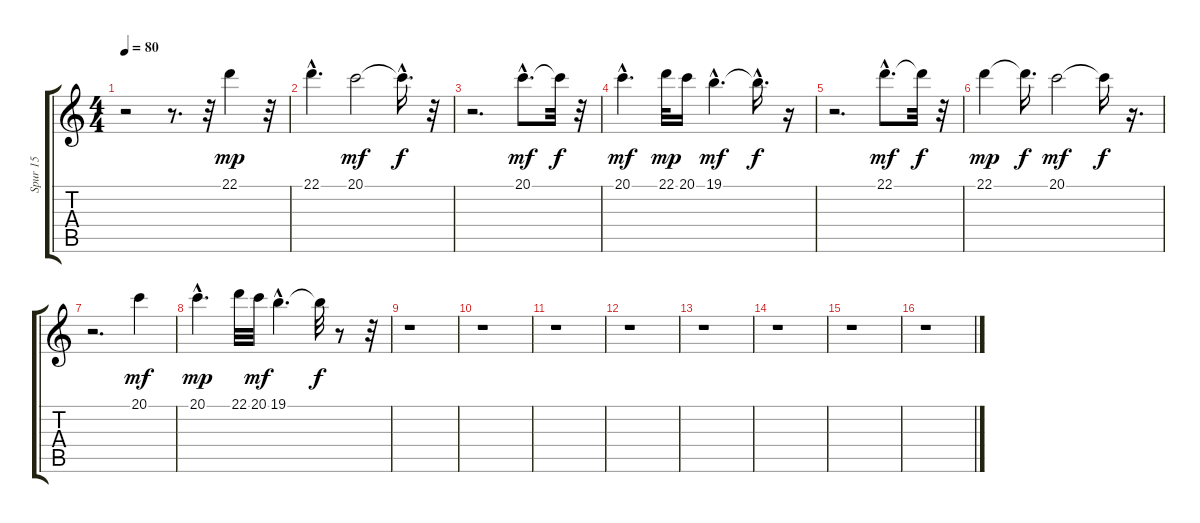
\track ("Spur 15" "Spur 15") {instrument flute}
\staff {score tabs}
\tuning (E4 B3 G3 D3 A2 E2) {hide}
\ts (4 4)
\tempo 80
\clef g2
\ks c
r.2{dy mp} r.8{d} r.32 22.1.4 r.32 |
22.1{hac}.4{d} 20.1.2{dy mf} 20.1{hac t}.16{d dy f} r.32 |
r.2{d} 20.1{hac}.8{d dy mf} 20.1{t}.32{dy f} r.32 |
20.1{hac}.4{d dy mf} 22.1.32{dy mp} 20.1.16 19.1{hac}.4{d dy mf} 19.1{hac t}.16{d dy f} r.16 |
r.2{d} 22.1{hac}.8{d dy mf} 22.1{t}.32{dy f} r.32 |
22.1.4{dy mp} 22.1{t}.16{d dy f} 20.1.2{dy mf} 20.1{t}.16{dy f} r.16{d} |
r.2{d} 20.1.4{dy mf} |
20.1{hac}.4{d dy mp} 22.1.32 20.1.32{dy mf} 19.1{hac}.4{d} 19.1{t}.32{dy f} r.8 r.32 |
r.1 |
r.1 |
r.1 |
r.1 |
r.1 |
r.1 |
r.1 |
r.1
